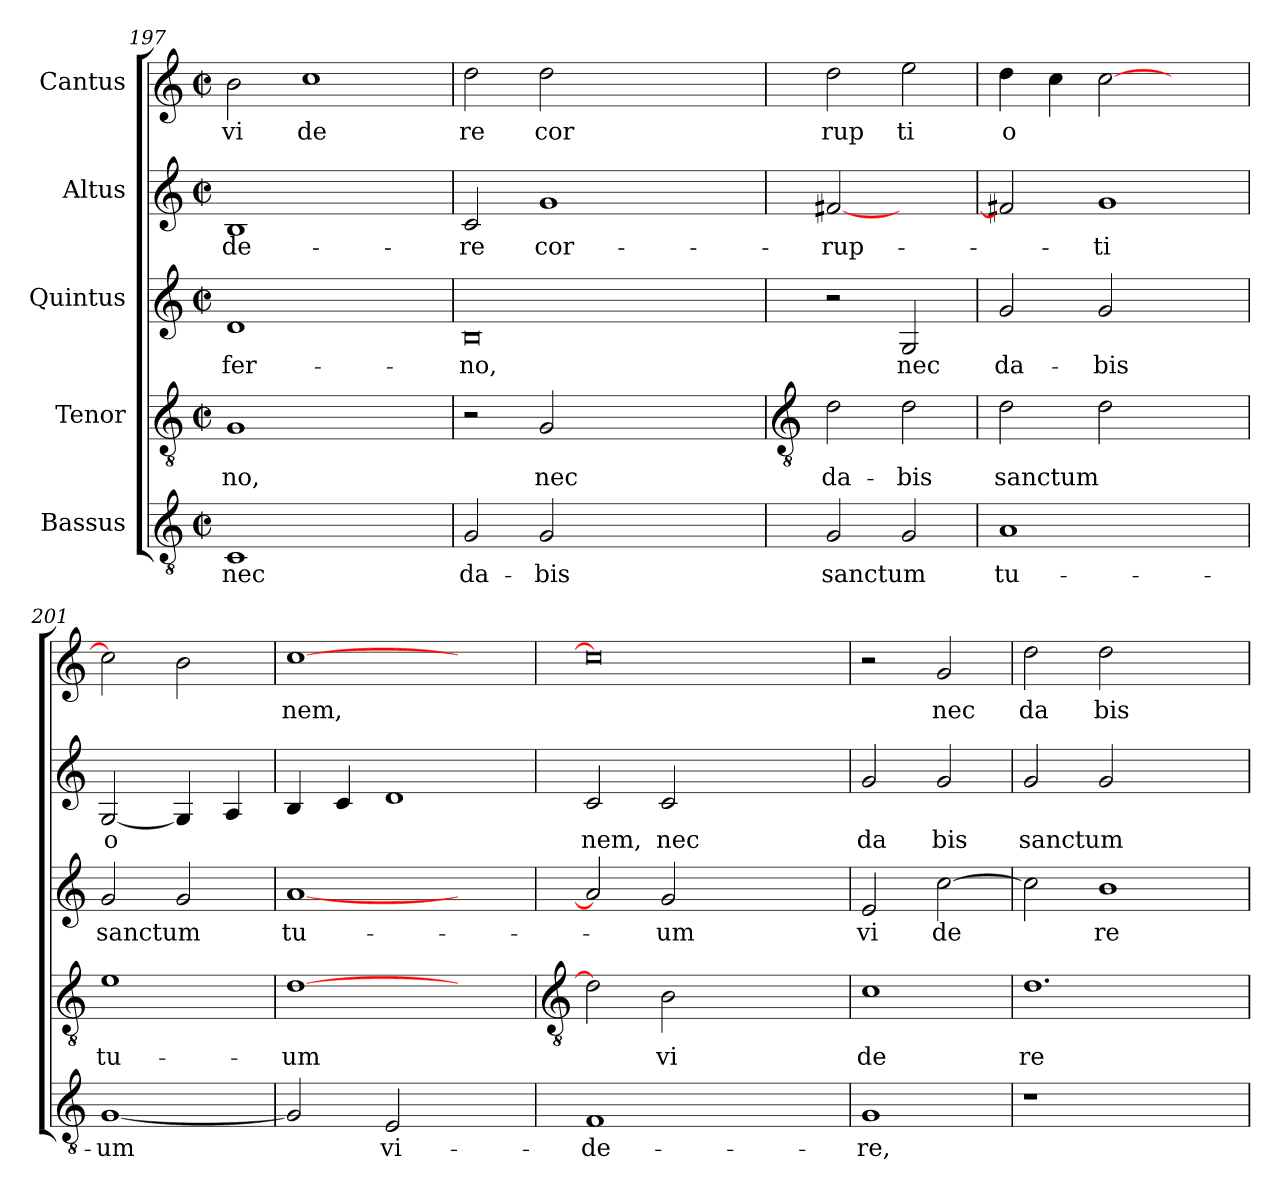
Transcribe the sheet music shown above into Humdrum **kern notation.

**kern	**text	**kern	**text	**kern	**text	**kern	**text	**kern	**text
*part5	*part5	*part4	*part4	*part3	*part3	*part2	*part2	*part1	*part1
*staff5	*staff5	*staff4	*staff4	*staff3	*staff3	*staff2	*staff2	*staff1	*staff1
*I"Bassus	*	*I"Tenor	*	*I"Quintus	*	*I"Altus	*	*I"Cantus	*
*clefGv2	*	*clefGv2	*	*clefG2	*	*clefG2	*	*clefG2	*
*k[]	*	*k[]	*	*k[]	*	*k[]	*	*k[]	*
*C:	*	*C:	*	*C:	*	*C:	*	*C:	*
*M2/2	*	*M2/2	*	*M2/2	*	*M2/2	*	*M2/2	*
*met(c|)	*	*met(c|)	*	*met(c|)	*	*met(c|)	*	*met(c|)	*
=197	=197	=197	=197	=197	=197	=197	=197	=197	=197
!	!LO:LY:b	!	!LO:LY:b	!	!LO:LY:b	!	!LO:LY:b	!	!LO:LY:b
1C	nec	1G	-no,	1d	-fer-	1B	-de-	2b\	vi
!	!	!	!	!	!	!	!	!	!LO:LY:b
.	.	.	.	.	.	.	.	1cc	de
2ryy	.	2ryy	.	2ryy	.	2ryy	.	.	.
=198	=198	=198	=198	=198	=198	=198	=198	=198	=198
!	!LO:LY:b	!	!	!	!LO:LY:b	!	!LO:LY:b	!	!LO:LY:b
2G/	da-	2r	.	0B	-no,	2c/	-re	2dd\	re
!	!LO:LY:b	!	!LO:LY:b	!	!	!	!LO:LY:b	!	!LO:LY:b
2G/	-bis	2G/	nec	.	.	1g	cor-	2dd\	cor
1ryy	.	1ryy	.	.	.	.	.	1ryy	.
.	.	.	.	.	.	2ryy	.	.	.
!!LO:LB:g=z
=199	=199	=199	=199	=199	=199	=199	=199	=199	=199
*	*	*clefGv2	*	*	*	*	*	*	*
!	!LO:LY:b	!	!LO:LY:b	!	!	!	!LO:LY:b	!	!LO:LY:b
2G/	sanctum	2d\	da-	2r	.	[2f#X/	-rup-	2dd\	rup
!	!	!	!LO:LY:b	!	!LO:LY:b	!	!	!	!LO:LY:b
2G/	.	2d\	-bis	2G/	nec	2ryy	.	2ee\	ti
!!LO:LB:g=z
=200	=200	=200	=200	=200	=200	=200	=200	=200	=200
!	!LO:LY:b	!	!LO:LY:b	!	!LO:LY:b	!	!	!	!LO:LY:b
1A	tu-	2d\	sanctum	2g/	da-	2f#X/]	.	4dd\	o
.	.	.	.	.	.	.	.	4cc\	.
!	!	!	!	!	!LO:LY:b	!	!LO:LY:b	!	!
.	.	2d\	.	2g/	-bis	1g	-ti	[2cc\	.
2ryy	.	2ryy	.	2ryy	.	.	.	2ryy	.
=201	=201	=201	=201	=201	=201	=201	=201	=201	=201
!	!LO:LY:b	!	!LO:LY:b	!	!LO:LY:b	!	!LO:LY:b	!	!
[1G	-um	1e	tu-	2g/	sanctum	[2G/	o	2cc\]	.
.	.	.	.	2g/	.	4G/]	.	2b\	.
.	.	.	.	.	.	4A/	.	.	.
=202	=202	=202	=202	=202	=202	=202	=202	=202	=202
!	!	!	!LO:LY:b	!	!LO:LY:b	!	!	!	!LO:LY:b
2G/]	.	[1d	-um	[1a	tu-	4B/	.	[1cc	nem,
.	.	.	.	.	.	4c/	.	.	.
!	!LO:LY:b	!	!	!	!	!	!	!	!
2E/	vi-	.	.	.	.	1d	.	.	.
2ryy	.	2ryy	.	2ryy	.	.	.	2ryy	.
!!LO:LB:g=z
=203	=203	=203	=203	=203	=203	=203	=203	=203	=203
*	*	*clefGv2	*	*	*	*	*	*	*
!	!LO:LY:b	!	!	!	!	!	!LO:LY:b	!	!
1F	-de-	2d\]	.	2a/]	.	2c/	nem,	0cc]	.
!	!	!	!LO:LY:b	!	!LO:LY:b	!	!LO:LY:b	!	!
.	.	2B\	vi	2g/	-um	2c/	nec	.	.
1ryy	.	1ryy	.	1ryy	.	1ryy	.	.	.
!!LO:LB:g=z
=204	=204	=204	=204	=204	=204	=204	=204	=204	=204
!	!LO:LY:b	!	!LO:LY:b	!	!LO:LY:b	!	!LO:LY:b	!	!
1G	-re,	1c	de	2e/	vi	2g/	da	2r	.
!	!	!	!	!	!LO:LY:b	!	!LO:LY:b	!	!LO:LY:b
.	.	.	.	[2cc\	de	2g/	bis	2g/	nec
=205	=205	=205	=205	=205	=205	=205	=205	=205	=205
!	!	!	!LO:LY:b	!	!	!	!LO:LY:b	!	!LO:LY:b
1r	.	1.d	re	2cc\]	.	2g/	sanctum	2dd\	da
!	!	!	!	!	!LO:LY:b	!	!	!	!LO:LY:b
.	.	.	.	1b	re	2g/	.	2dd\	bis
2ryy	.	.	.	.	.	2ryy	.	2ryy	.
=	=	=	=	=	=	=	=	=	=
*-	*-	*-	*-	*-	*-	*-	*-	*-	*-
